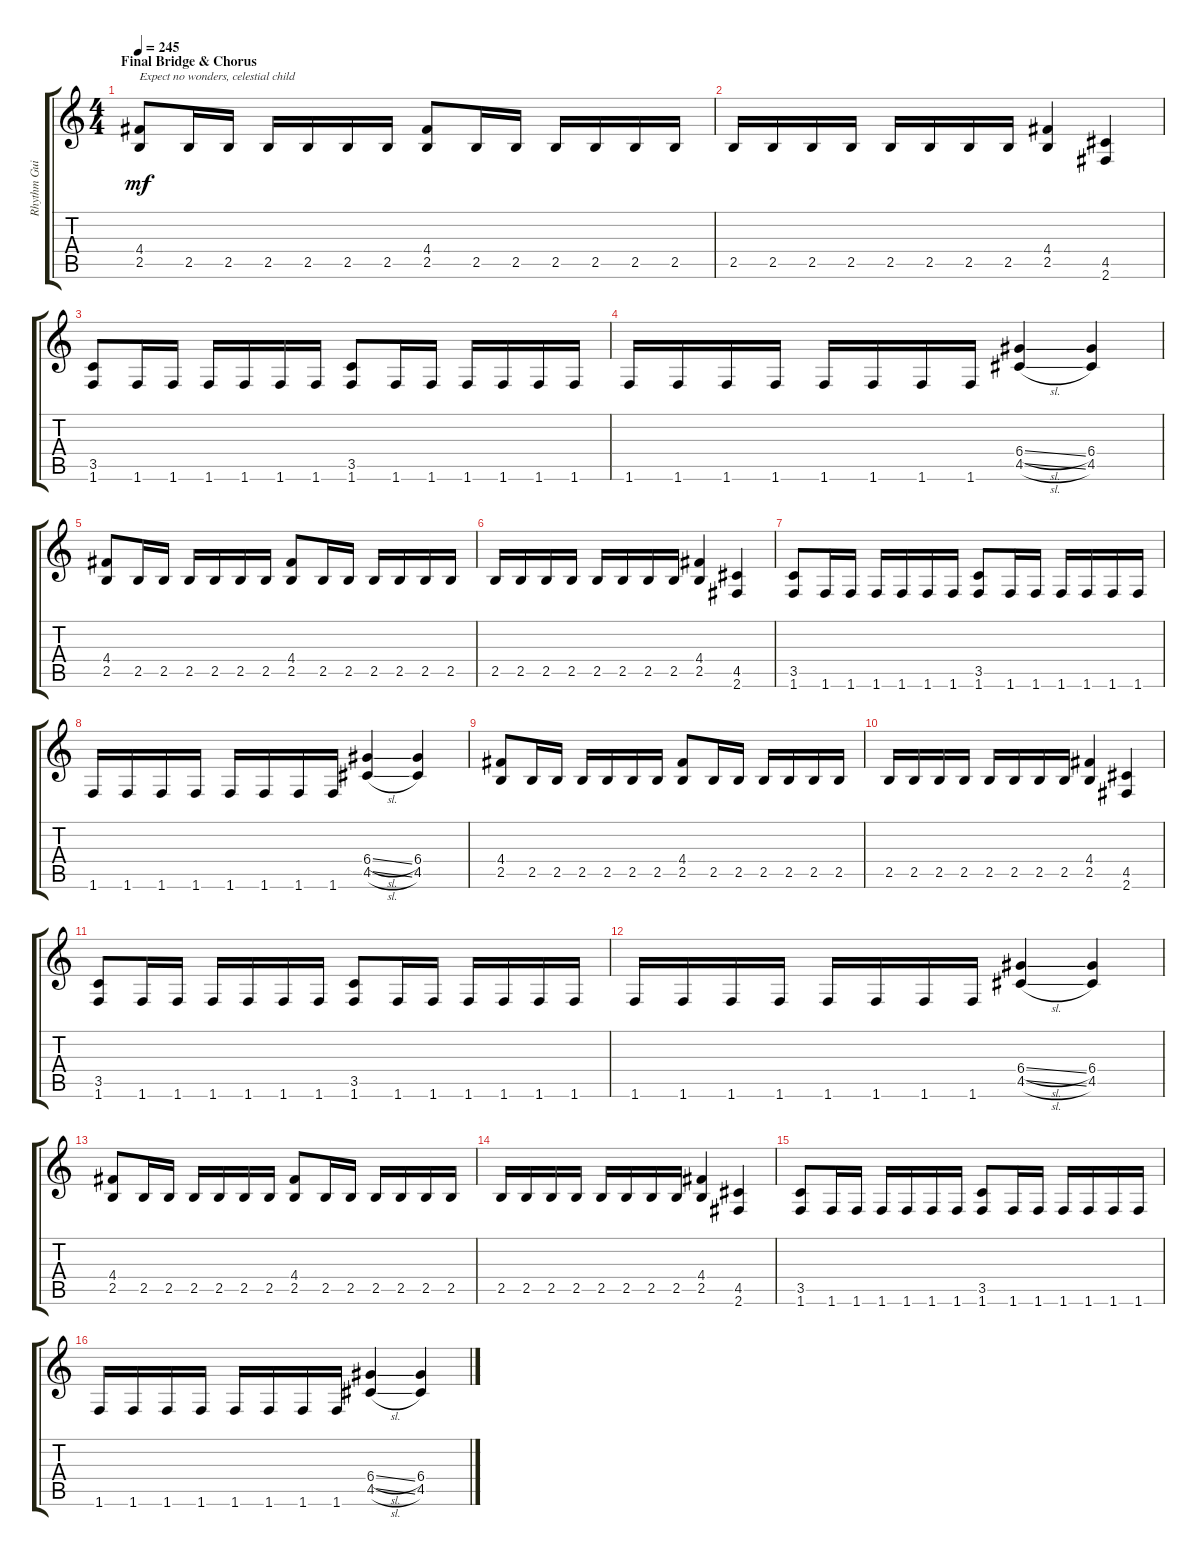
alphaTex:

\track ("Rhythm Guitar" "Rhythm Gui") {instrument overdrivenguitar}
\staff {score tabs}
\tuning (E4 B3 G3 D3 A2 E2) {hide}
\ts (4 4)
\section ("" "Final Bridge & Chorus")
\tempo 245
\clef g2
\ks c
(4.4 2.5).8{txt "Expect no wonders, celestial child" dy mf} 2.5.16 2.5.16 2.5.16 2.5.16 2.5.16 2.5.16 (4.4 2.5).8 2.5.16 2.5.16 2.5.16 2.5.16 2.5.16 2.5.16 |
2.5.16 2.5.16 2.5.16 2.5.16 2.5.16 2.5.16 2.5.16 2.5.16 (4.4 2.5).4 (4.5 2.6).4 |
(3.5 1.6).8 1.6.16 1.6.16 1.6.16 1.6.16 1.6.16 1.6.16 (3.5 1.6).8 1.6.16 1.6.16 1.6.16 1.6.16 1.6.16 1.6.16 |
1.6.16 1.6.16 1.6.16 1.6.16 1.6.16 1.6.16 1.6.16 1.6.16 (6.4{sl} 4.5{sl}).4 (6.4 4.5).4 |
(4.4 2.5).8 2.5.16 2.5.16 2.5.16 2.5.16 2.5.16 2.5.16 (4.4 2.5).8 2.5.16 2.5.16 2.5.16 2.5.16 2.5.16 2.5.16 |
2.5.16 2.5.16 2.5.16 2.5.16 2.5.16 2.5.16 2.5.16 2.5.16 (4.4 2.5).4 (4.5 2.6).4 |
(3.5 1.6).8 1.6.16 1.6.16 1.6.16 1.6.16 1.6.16 1.6.16 (3.5 1.6).8 1.6.16 1.6.16 1.6.16 1.6.16 1.6.16 1.6.16 |
1.6.16 1.6.16 1.6.16 1.6.16 1.6.16 1.6.16 1.6.16 1.6.16 (6.4{sl} 4.5{sl}).4 (6.4 4.5).4 |
(4.4 2.5).8 2.5.16 2.5.16 2.5.16 2.5.16 2.5.16 2.5.16 (4.4 2.5).8 2.5.16 2.5.16 2.5.16 2.5.16 2.5.16 2.5.16 |
2.5.16 2.5.16 2.5.16 2.5.16 2.5.16 2.5.16 2.5.16 2.5.16 (4.4 2.5).4 (4.5 2.6).4 |
(3.5 1.6).8 1.6.16 1.6.16 1.6.16 1.6.16 1.6.16 1.6.16 (3.5 1.6).8 1.6.16 1.6.16 1.6.16 1.6.16 1.6.16 1.6.16 |
1.6.16 1.6.16 1.6.16 1.6.16 1.6.16 1.6.16 1.6.16 1.6.16 (6.4{sl} 4.5{sl}).4 (6.4 4.5).4 |
(4.4 2.5).8 2.5.16 2.5.16 2.5.16 2.5.16 2.5.16 2.5.16 (4.4 2.5).8 2.5.16 2.5.16 2.5.16 2.5.16 2.5.16 2.5.16 |
2.5.16 2.5.16 2.5.16 2.5.16 2.5.16 2.5.16 2.5.16 2.5.16 (4.4 2.5).4 (4.5 2.6).4 |
(3.5 1.6).8 1.6.16 1.6.16 1.6.16 1.6.16 1.6.16 1.6.16 (3.5 1.6).8 1.6.16 1.6.16 1.6.16 1.6.16 1.6.16 1.6.16 |
1.6.16 1.6.16 1.6.16 1.6.16 1.6.16 1.6.16 1.6.16 1.6.16 (6.4{sl} 4.5{sl}).4 (6.4 4.5).4
